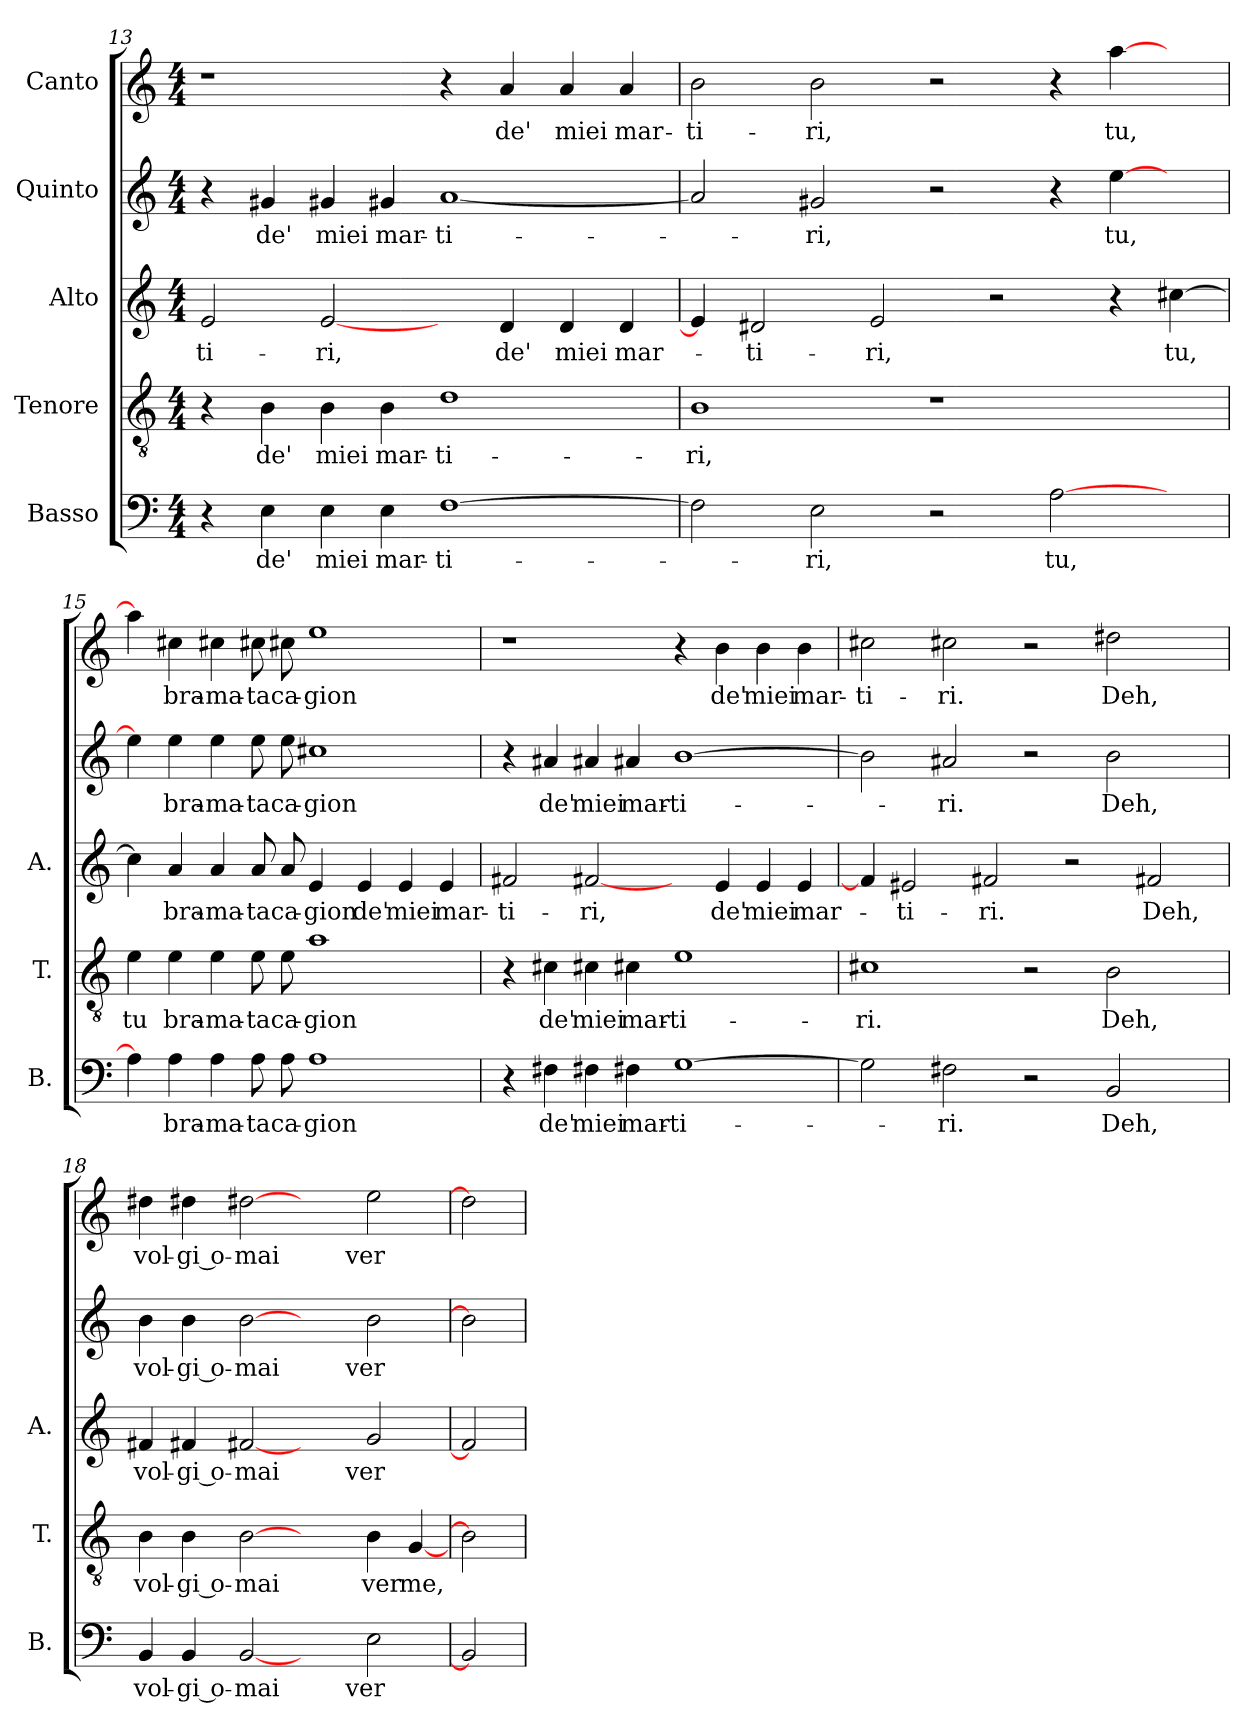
**kern	**text	**kern	**text	**kern	**text	**kern	**text	**kern	**text
*part5	*part5	*part4	*part4	*part3	*part3	*part2	*part2	*part1	*part1
*staff5	*staff5	*staff4	*staff4	*staff3	*staff3	*staff2	*staff2	*staff1	*staff1
*I"Basso	*	*I"Tenore	*	*I"Alto	*	*I"Quinto	*	*I"Canto	*
*I'B.	*	*I'T.	*	*I'A.	*	*	*	*	*
*clefF4	*	*clefGv2	*	*clefG2	*	*clefG2	*	*clefG2	*
*k[]	*	*k[]	*	*k[]	*	*k[]	*	*k[]	*
*C:	*	*C:	*	*C:	*	*C:	*	*C:	*
*M4/4	*	*M4/4	*	*M4/4	*	*M4/4	*	*M4/4	*
=13	=13	=13	=13	=13	=13	=13	=13	=13	=13
4r	.	4r	.	2e/	-ti-	4r	.	1r	.
4E\	de'	4B\	de'	.	.	4g#X/	de'	.	.
4E\	miei	4B\	miei	[2e/	-ri,	4g#X/	miei	.	.
4E\	mar-	4B\	mar-	.	.	4g#X/	mar-	.	.
[1F\	-ti-	1d\	-ti-	4ryy	.	[1a/	-ti-	4r	.
.	.	.	.	4d/	de'	.	.	4a/	de'
.	.	.	.	4d/	miei	.	.	4a/	miei
.	.	.	.	4d/	mar-	.	.	4a/	mar-
=14	=14	=14	=14	=14	=14	=14	=14	=14	=14
2F\]	.	1B\	-ri,	4e/]	.	2a/]	.	2b\	-ti-
.	.	.	.	2d#X/	-ti-	.	.	.	.
2E\	-ri,	.	.	.	.	2g#X/	-ri,	2b\	-ri,
.	.	.	.	2e/	-ri,	.	.	.	.
2r	.	1r	.	.	.	2r	.	2r	.
.	.	.	.	2r	.	.	.	.	.
[2A\	tu,	.	.	.	.	4r	.	4r	.
.	.	.	.	4r	.	[4ee\	tu,	[4aa\	tu,
4ryy	.	4ryy	.	[4cc#X\	tu,	4ryy	.	4ryy	.
=15	=15	=15	=15	=15	=15	=15	=15	=15	=15
4A\]	.	4e\	tu	4cc#\]	.	4ee\]	.	4aa\]	.
4A\	bra-	4e\	bra-	4a/	bra-	4ee\	bra-	4cc#X\	bra-
4A\	-ma-	4e\	-ma-	4a/	-ma-	4ee\	-ma-	4cc#X\	-ma-
8A\	-ta	8e\	-ta	8a/	-ta	8ee\	-ta	8cc#X\	-ta
8A\	ca-	8e\	ca-	8a/	ca-	8ee\	ca-	8cc#X\	ca-
1A\	-gion	1a\	-gion	4e/	-gion	1cc#X\	-gion	1ee\	-gion
.	.	.	.	4e/	de'	.	.	.	.
.	.	.	.	4e/	miei	.	.	.	.
.	.	.	.	4e/	mar-	.	.	.	.
=16	=16	=16	=16	=16	=16	=16	=16	=16	=16
4r	.	4r	.	2f#X/	-ti-	4r	.	1r	.
4F#X\	de'	4c#X\	de'	.	.	4a#X/	de'	.	.
4F#X\	miei	4c#X\	miei	[2f#X/	-ri,	4a#X/	miei	.	.
4F#X\	mar-	4c#X\	mar-	.	.	4a#X/	mar-	.	.
[1G\	-ti-	1e\	-ti-	4ryy	.	[1b\	-ti-	4r	.
.	.	.	.	4e/	de'	.	.	4b\	de'
.	.	.	.	4e/	miei	.	.	4b\	miei
.	.	.	.	4e/	mar-	.	.	4b\	mar-
=17	=17	=17	=17	=17	=17	=17	=17	=17	=17
2G\]	.	1c#X\	-ri.	4f#/]	.	2b\]	.	2cc#X\	-ti-
.	.	.	.	2e#X/	-ti-	.	.	.	.
2F#X\	-ri.	.	.	.	.	2a#X/	-ri.	2cc#X\	-ri.
.	.	.	.	2f#X/	-ri.	.	.	.	.
2r	.	2r	.	.	.	2r	.	2r	.
.	.	.	.	2r	.	.	.	.	.
2BB/	Deh,	2B\	Deh,	.	.	2b\	Deh,	2dd#X\	Deh,
.	.	.	.	2f#X/	Deh,	.	.	.	.
4ryy	.	4ryy	.	.	.	4ryy	.	4ryy	.
=18	=18	=18	=18	=18	=18	=18	=18	=18	=18
4BB/	vol-	4B\	vol-	4f#X/	vol-	4b\	vol-	4dd#X\	vol-
4BB/	-gi o-	4B\	-gi o-	4f#X/	-gi o-	4b\	-gi o-	4dd#X\	-gi o-
[2BB/	-mai	[2B\	-mai	[2f#X/	-mai	[2b\	-mai	[2dd#X\	-mai
2ryy	.	2ryy	.	2ryy	.	2ryy	.	2ryy	.
2E\	ver	4B\	ver	2g/	ver	2b\	ver	2ee\	ver
.	.	[4G/	me,	.	.	.	.	.	.
=19	=19	=19	=19	=19	=19	=19	=19	=19	=19
2BB/]	.	2B\]	.	2f#/]	.	2b\]	.	2dd#\]	.
=	=	=	=	=	=	=	=	=	=
*-	*-	*-	*-	*-	*-	*-	*-	*-	*-
